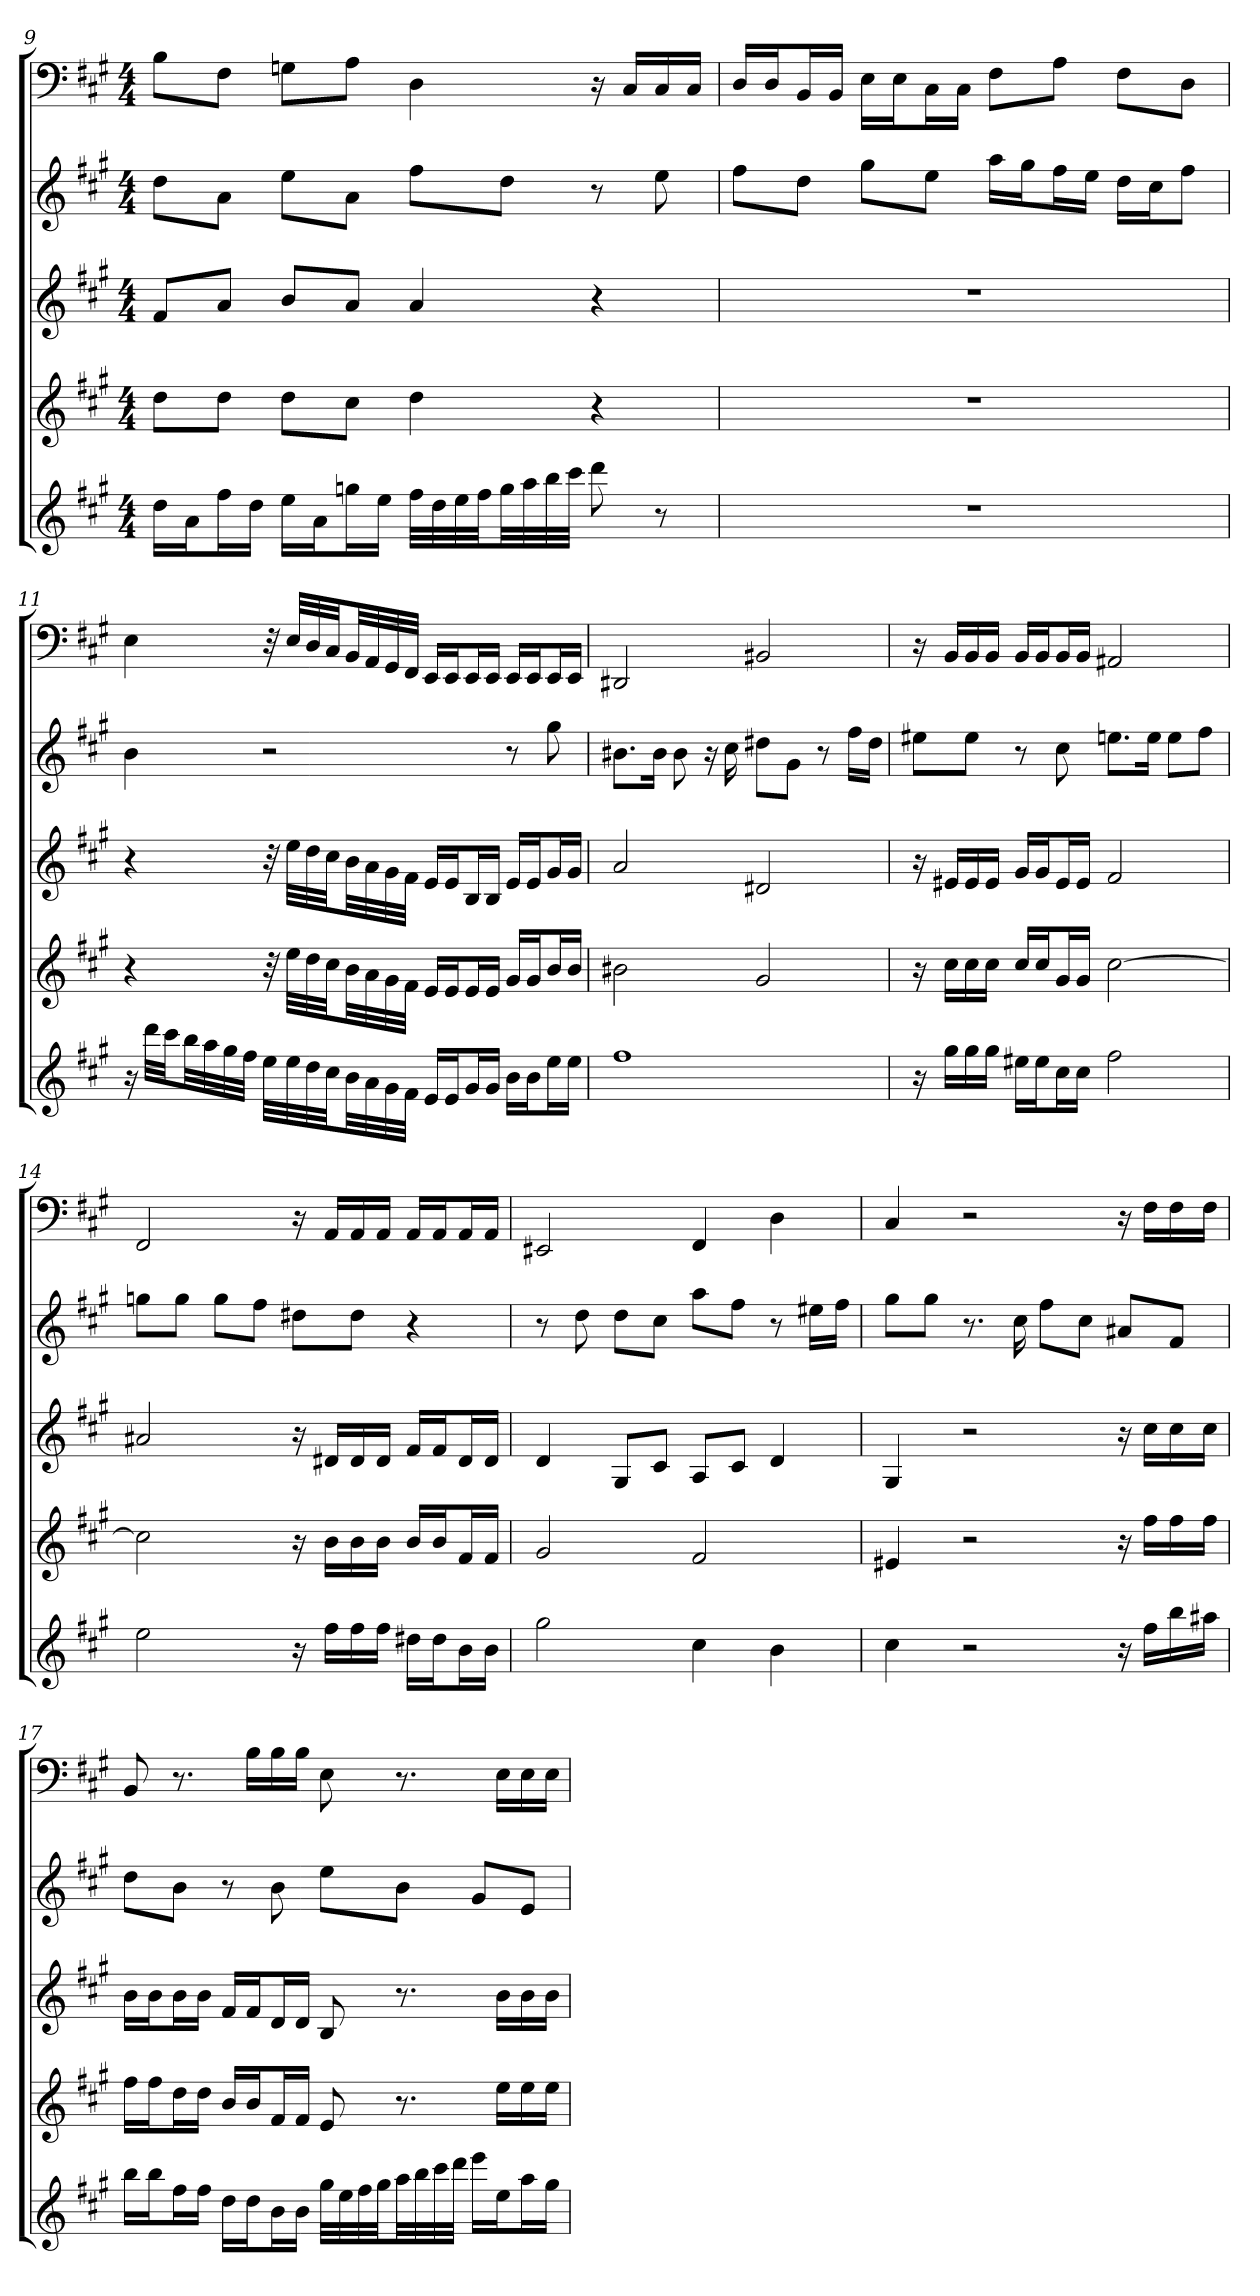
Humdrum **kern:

**kern	**kern	**kern	**kern	**kern
*part5	*part4	*part3	*part2	*part1
*staff5	*staff4	*staff3	*staff2	*staff1
*clefG2	*clefG2	*clefG2	*clefG2	*clefF4
*k[f#c#g#]	*k[f#c#g#]	*k[f#c#g#]	*k[f#c#g#]	*k[f#c#g#]
*A:	*A:	*A:	*A:	*A:
*M4/4	*M4/4	*M4/4	*M4/4	*M4/4
=9	=9	=9	=9	=9
16dd\LL	8dd\L	8f#/L	8dd\L	8B\L
16a\J	.	.	.	.
16ff#\L	8dd\J	8a/J	8a\J	8F#\J
16dd\JJ	.	.	.	.
16ee\LL	8dd\L	8b/L	8ee\L	8Gn\L
16a\J	.	.	.	.
16ggn\L	8cc#\J	8a/J	8a\J	8A\J
16ee\JJ	.	.	.	.
32ff#\LLL	4dd	4a	8ff#\L	4D
32dd\	.	.	.	.
32ee\	.	.	.	.
32ff#\JJ	.	.	.	.
32gg\LL	.	.	8dd\J	.
32aa\	.	.	.	.
32bb\	.	.	.	.
32ccc#\JJJ	.	.	.	.
8ddd	4r	4r	8r	16r
.	.	.	.	16C#/LL
8r	.	.	8ee	16C#/
.	.	.	.	16C#/JJ
=10	=10	=10	=10	=10
1r	1r	1r	8ff#\L	16D/LL
.	.	.	.	16D/J
.	.	.	8dd\J	16BB/L
.	.	.	.	16BB/JJ
.	.	.	8gg#\L	16E\LL
.	.	.	.	16E\J
.	.	.	8ee\J	16C#\L
.	.	.	.	16C#\JJ
.	.	.	16aa\LL	8F#\L
.	.	.	16gg#\J	.
.	.	.	16ff#\L	8A\J
.	.	.	16ee\JJ	.
.	.	.	16dd\LL	8F#\L
.	.	.	16cc#\J	.
.	.	.	8ff#\J	8D\J
=11	=11	=11	=11	=11
16r	4r	4r	4b	4E
32ddd\LLL	.	.	.	.
32ccc#\JJ	.	.	.	.
32bb\LL	.	.	.	.
32aa\	.	.	.	.
32gg#\	.	.	.	.
32ff#\JJJ	.	.	.	.
32ee\LLL	32r	32r	2r	32r
32ee\	32ee\LLL	32ee\LLL	.	32E/LLL
32dd\	32dd\	32dd\	.	32D/
32cc#\JJ	32cc#\JJ	32cc#\JJ	.	32C#/JJ
32b\LL	32b\LL	32b\LL	.	32BB/LL
32a\	32a\	32a\	.	32AA/
32g#\	32g#\	32g#\	.	32GG#/
32f#\JJJ	32f#\JJJ	32f#\JJJ	.	32FF#/JJJ
16e/LL	16e/LL	16e/LL	.	16EE/LL
16e/J	16e/J	16e/J	.	16EE/J
16g#/L	16e/L	16B/L	.	16EE/L
16g#/JJ	16e/JJ	16B/JJ	.	16EE/JJ
16b\LL	16g#/LL	16e/LL	8r	16EE/LL
16b\J	16g#/J	16e/J	.	16EE/J
16ee\L	16b/L	16g#/L	8gg#	16EE/L
16ee\JJ	16b/JJ	16g#/JJ	.	16EE/JJ
=12	=12	=12	=12	=12
1ff#	2b#X	2a	8.b#X\L	2DD#X
.	.	.	16b#\Jk	.
.	.	.	8b#	.
.	.	.	16r	.
.	.	.	16cc#	.
.	2g#	2d#X	8dd#X\L	2BB#X
.	.	.	8g#\J	.
.	.	.	8r	.
.	.	.	16ff#\LL	.
.	.	.	16dd#\JJ	.
=13	=13	=13	=13	=13
16r	16r	16r	8ee#X\L	16r
16gg#\LL	16cc#\LL	16e#X/LL	.	16BB/LL
16gg#\	16cc#\	16e#/	8ee#\J	16BB/
16gg#\JJ	16cc#\JJ	16e#/JJ	.	16BB/JJ
16ee#X\LL	16cc#/LL	16g#/LL	8r	16BB/LL
16ee#\J	16cc#/J	16g#/J	.	16BB/J
16cc#\L	16g#/L	16e#/L	8cc#	16BB/L
16cc#\JJ	16g#/JJ	16e#/JJ	.	16BB/JJ
2ff#	[2cc#	2f#	8.een\L	2AA#X
.	.	.	16ee\Jk	.
.	.	.	8ee\L	.
.	.	.	8ff#\J	.
=14	=14	=14	=14	=14
2ee	2cc#]	2a#X	8ggn\L	2FF#
.	.	.	8gg\J	.
.	.	.	8gg\L	.
.	.	.	8ff#\J	.
16r	16r	16r	8dd#X\L	16r
16ff#\LL	16b\LL	16d#X/LL	.	16AA/LL
16ff#\	16b\	16d#/	8dd#\J	16AA/
16ff#\JJ	16b\JJ	16d#/JJ	.	16AA/JJ
16dd#X\LL	16b/LL	16f#/LL	4r	16AA/LL
16dd#\J	16b/J	16f#/J	.	16AA/J
16b\L	16f#/L	16d#/L	.	16AA/L
16b\JJ	16f#/JJ	16d#/JJ	.	16AA/JJ
=15	=15	=15	=15	=15
2gg#	2g#	4d	8r	2EE#X
.	.	.	8dd	.
.	.	8G#/L	8dd\L	.
.	.	8c#/J	8cc#\J	.
4cc#	2f#	8A/L	8aa\L	4FF#
.	.	8c#/J	8ff#\J	.
4b	.	4d	8r	4D
.	.	.	16ee#X\LL	.
.	.	.	16ff#\JJ	.
=16	=16	=16	=16	=16
4cc#	4e#X	4G#	8gg#\L	4C#
.	.	.	8gg#\J	.
2r	2r	2r	8.r	2r
.	.	.	16cc#	.
.	.	.	8ff#\L	.
.	.	.	8cc#\J	.
16r	16r	16r	8a#X/L	16r
16ff#\LL	16ff#\LL	16cc#\LL	.	16F#\LL
16bb\	16ff#\	16cc#\	8f#/J	16F#\
16aa#X\JJ	16ff#\JJ	16cc#\JJ	.	16F#\JJ
=17	=17	=17	=17	=17
16bb\LL	16ff#\LL	16b\LL	8dd\L	8BB
16bb\J	16ff#\J	16b\J	.	.
16ff#\L	16dd\L	16b\L	8b\J	8.r
16ff#\JJ	16dd\JJ	16b\JJ	.	.
16dd\LL	16b/LL	16f#/LL	8r	.
16dd\J	16b/J	16f#/J	.	16B\LL
16b\L	16f#/L	16d/L	8b	16B\
16b\JJ	16f#/JJ	16d/JJ	.	16B\JJ
32gg#\LLL	8e	8B	8ee\L	8E
32ee\	.	.	.	.
32ff#\	.	.	.	.
32gg#\JJ	.	.	.	.
32aa\LL	8.r	8.r	8b\J	8.r
32bb\	.	.	.	.
32ccc#\	.	.	.	.
32ddd\JJJ	.	.	.	.
16eee\LL	.	.	8g#/L	.
16ee\J	16ee\LL	16b\LL	.	16E\LL
16aa\L	16ee\	16b\	8e/J	16E\
16gg#\JJ	16ee\JJ	16b\JJ	.	16E\JJ
=	=	=	=	=
*-	*-	*-	*-	*-
